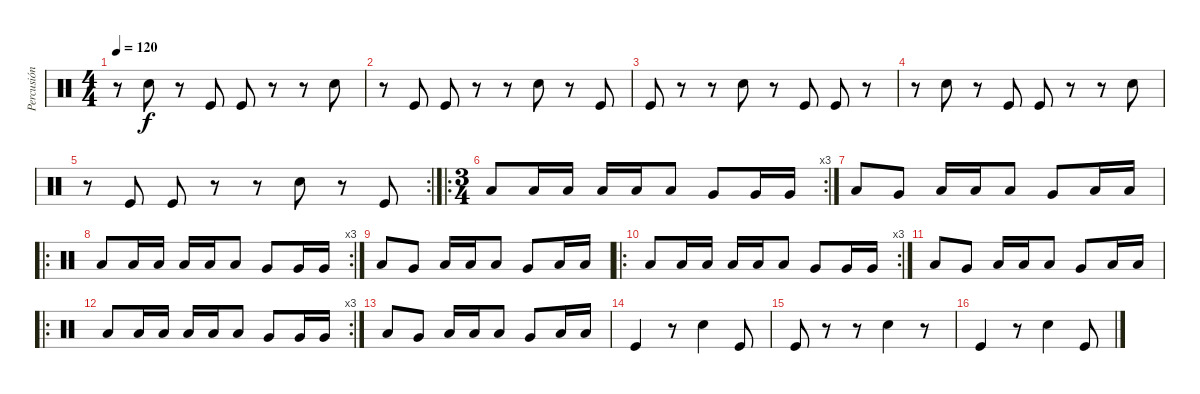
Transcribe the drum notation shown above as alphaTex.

\track ("Percusión" "Percusión") {instrument percussion}
\staff {score}
\articulation defaults
\ts (4 4)
\tempo 120
\clef neutral
\ks c
r.8{dy f} "Electric Snare (hit)".8 r.8 "Kick (hit)".8 "Kick (hit)".8 r.8 r.8 "Electric Snare (hit)".8 |
r.8 "Kick (hit)".8 "Kick (hit)".8 r.8 r.8 "Electric Snare (hit)".8 r.8 "Kick (hit)".8 |
"Kick (hit)".8 r.8 r.8 "Electric Snare (hit)".8 r.8 "Kick (hit)".8 "Kick (hit)".8 r.8 |
r.8 "Electric Snare (hit)".8 r.8 "Kick (hit)".8 "Kick (hit)".8 r.8 r.8 "Electric Snare (hit)".8 |
\rc 2
r.8 "Kick (hit)".8 "Kick (hit)".8 r.8 r.8 "Electric Snare (hit)".8 r.8 "Kick (hit)".8 |
\ro
\rc 3
\ts (3 4)
"Low Tom (hit)".8 "Low Tom (hit)".16 "Low Tom (hit)".16 "Low Tom (hit)".16 "Low Tom (hit)".16 "Low Tom (hit)".8 "Very Low Tom (hit)".8 "Very Low Tom (hit)".16 "Very Low Tom (hit)".16 |
"Low Tom (hit)".8 "Very Low Tom (hit)".8 "Low Floor Tom (hit)".16 "Low Floor Tom (hit)".16 "Low Tom (hit)".8 "Very Low Tom (hit)".8 "Low Floor Tom (hit)".16 "Low Floor Tom (hit)".16 |
\ro
\rc 3 "Low Tom (hit)".8 "Low Tom (hit)".16 "Low Tom (hit)".16 "Low Tom (hit)".16 "Low Tom (hit)".16 "Low Tom (hit)".8 "Very Low Tom (hit)".8 "Very Low Tom (hit)".16 "Very Low Tom (hit)".16
|
"Low Tom (hit)".8 "Very Low Tom (hit)".8 "Low Floor Tom (hit)".16 "Low Floor Tom (hit)".16 "Low Tom (hit)".8 "Very Low Tom (hit)".8 "Low Floor Tom (hit)".16 "Low Floor Tom (hit)".16 |
\ro
\rc 3 "Low Tom (hit)".8 "Low Tom (hit)".16 "Low Tom (hit)".16 "Low Tom (hit)".16 "Low Tom (hit)".16 "Low Tom (hit)".8 "Very Low Tom (hit)".8 "Very Low Tom (hit)".16 "Very Low Tom (hit)".16
|
"Low Tom (hit)".8 "Very Low Tom (hit)".8 "Low Floor Tom (hit)".16 "Low Floor Tom (hit)".16 "Low Tom (hit)".8 "Very Low Tom (hit)".8 "Low Floor Tom (hit)".16 "Low Floor Tom (hit)".16 |
\ro
\rc 3 "Low Tom (hit)".8 "Low Tom (hit)".16 "Low Tom (hit)".16 "Low Tom (hit)".16 "Low Tom (hit)".16 "Low Tom (hit)".8 "Very Low Tom (hit)".8 "Very Low Tom (hit)".16 "Very Low Tom (hit)".16
|
"Low Tom (hit)".8 "Very Low Tom (hit)".8 "Low Floor Tom (hit)".16 "Low Floor Tom (hit)".16 "Low Tom (hit)".8 "Very Low Tom (hit)".8 "Low Floor Tom (hit)".16 "Low Floor Tom (hit)".16 |
"Kick (hit)".4 r.8 "Electric Snare (hit)".4 "Kick (hit)".8 |
"Kick (hit)".8 r.8 r.8 "Electric Snare (hit)".4 r.8 |
"Kick (hit)".4 r.8 "Electric Snare (hit)".4 "Kick (hit)".8
